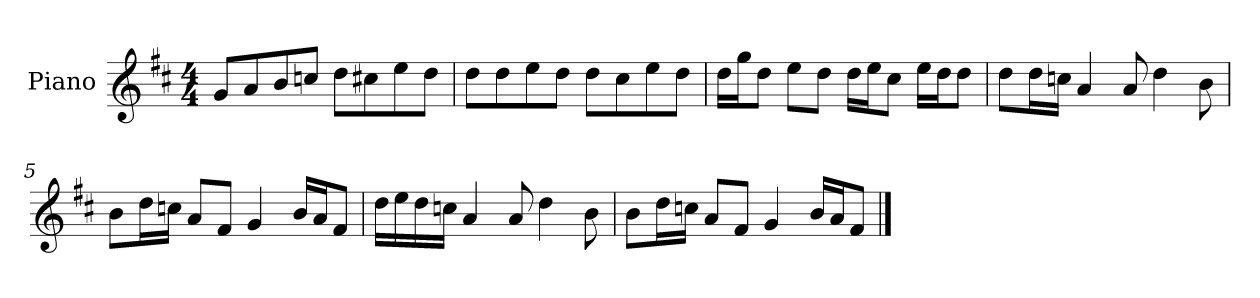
**kern
*part1
*staff1
*I"Piano
*I'P-no
*clefG2
*k[f#c#]
*M4/4
*MM90
=1
8g/L
8a/
8b/
8ccn/J
8dd\L
8cc#X\
8ee\
8dd\J
=2
8dd\L
8dd\
8ee\
8dd\J
8dd\L
8cc#\
8ee\
8dd\J
=3
16dd\LL
16gg\J
8dd\J
8ee\L
8dd\J
16dd\LL
16ee\J
8cc#\J
16ee\LL
16dd\J
8dd\J
=4
8dd\L
16dd\L
16ccn\JJ
4a/
8a/
4dd\
8b\
!!LO:LB:g=z
=5
8b\L
16dd\L
16ccn\JJ
8a/L
8f#/J
4g/
16b/LL
16a/J
8f#/J
=6
16dd\LL
16ee\
16dd\
16ccn\JJ
4a/
8a/
4dd\
8b\
=7
8b\L
16dd\L
16ccn\JJ
8a/L
8f#/J
4g/
16b/LL
16a/J
8f#/J
==
*-
